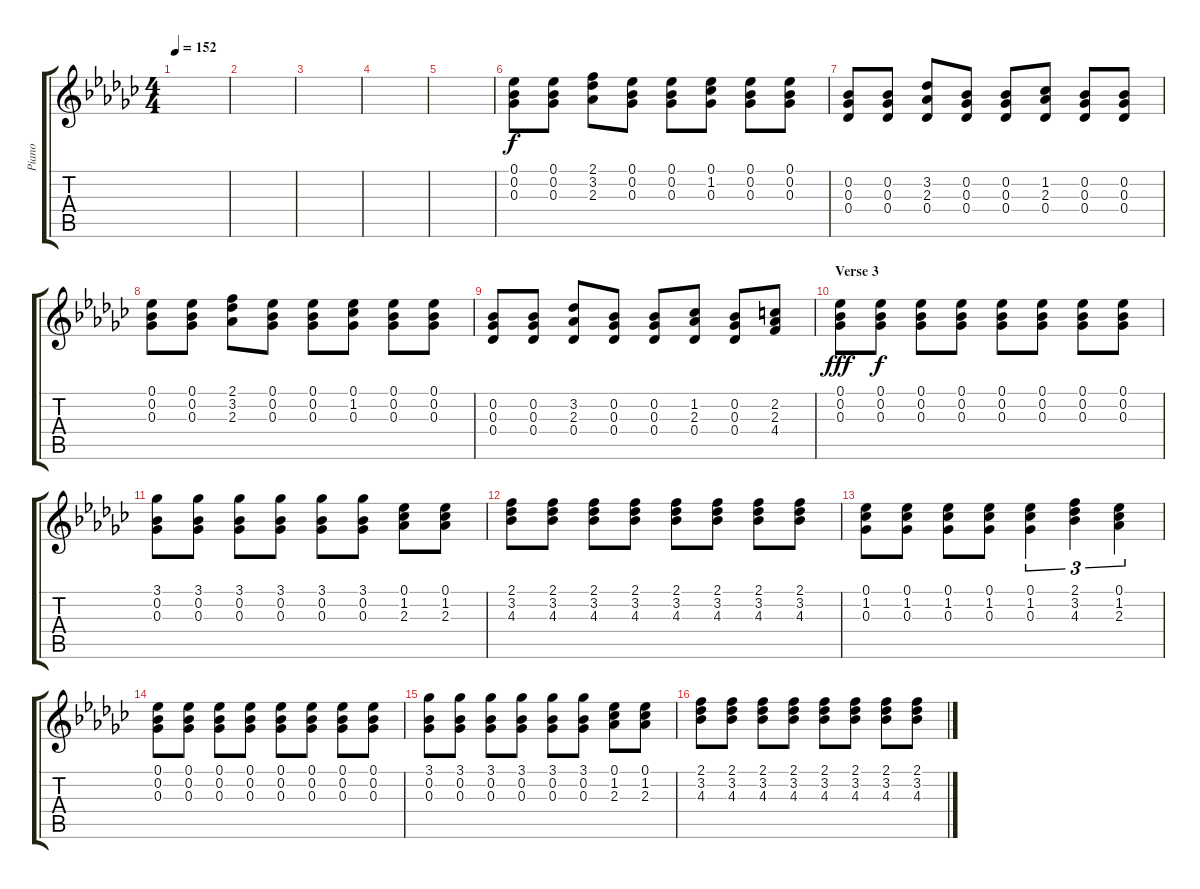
\track ("Piano" "Piano") {instrument brightacousticpiano}
\staff {score tabs}
\tuning (Eb5 Bb4 Gb4 Db4 Ab3 Eb3) {hide}
\ts (4 4)
\tempo 152
\clef g2
\ks gb
|
|
|
|
|
(0.1 0.2 0.3).8 (0.1 0.2 0.3).8 (2.1 3.2 2.3).8 (0.1 0.2 0.3).8 (0.1 0.2 0.3).8 (0.1 1.2 0.3).8 (0.1 0.2 0.3).8 (0.1 0.2 0.3).8 |
(0.2 0.3 0.4).8 (0.2 0.3 0.4).8 (3.2 2.3 0.4).8 (0.2 0.3 0.4).8 (0.2 0.3 0.4).8 (1.2 2.3 0.4).8 (0.2 0.3 0.4).8 (0.2 0.3 0.4).8 |
(0.1 0.2 0.3).8 (0.1 0.2 0.3).8 (2.1 3.2 2.3).8 (0.1 0.2 0.3).8 (0.1 0.2 0.3).8 (0.1 1.2 0.3).8 (0.1 0.2 0.3).8 (0.1 0.2 0.3).8 |
(0.2 0.3 0.4).8 (0.2 0.3 0.4).8 (3.2 2.3 0.4).8 (0.2 0.3 0.4).8 (0.2 0.3 0.4).8 (1.2 2.3 0.4).8 (0.2 0.3 0.4).8 (2.2 2.3 4.4).8 |
\section ("" "Verse 3")
(0.1 0.2 0.3).8{dy fff} (0.1 0.2 0.3).8{dy f} (0.1 0.2 0.3).8 (0.1 0.2 0.3).8 (0.1 0.2 0.3).8 (0.1 0.2 0.3).8 (0.1 0.2 0.3).8 (0.1 0.2 0.3).8 |
(3.1 0.2 0.3).8 (3.1 0.2 0.3).8 (3.1 0.2 0.3).8 (3.1 0.2 0.3).8 (3.1 0.2 0.3).8 (3.1 0.2 0.3).8 (0.1 1.2 2.3).8 (0.1 1.2 2.3).8 |
(2.1 3.2 4.3).8 (2.1 3.2 4.3).8 (2.1 3.2 4.3).8 (2.1 3.2 4.3).8 (2.1 3.2 4.3).8 (2.1 3.2 4.3).8 (2.1 3.2 4.3).8 (2.1 3.2 4.3).8 |
(0.1 1.2 0.3).8 (0.1 1.2 0.3).8 (0.1 1.2 0.3).8 (0.1 1.2 0.3).8 (0.1 1.2 0.3).4{tu (3 2)} (2.1 3.2 4.3).4{tu (3 2)} (0.1 1.2 2.3).4{tu (3 2)} |
(0.1 0.2 0.3).8 (0.1 0.2 0.3).8 (0.1 0.2 0.3).8 (0.1 0.2 0.3).8 (0.1 0.2 0.3).8 (0.1 0.2 0.3).8 (0.1 0.2 0.3).8 (0.1 0.2 0.3).8 |
(3.1 0.2 0.3).8 (3.1 0.2 0.3).8 (3.1 0.2 0.3).8 (3.1 0.2 0.3).8 (3.1 0.2 0.3).8 (3.1 0.2 0.3).8 (0.1 1.2 2.3).8 (0.1 1.2 2.3).8 |
(2.1 3.2 4.3).8 (2.1 3.2 4.3).8 (2.1 3.2 4.3).8 (2.1 3.2 4.3).8 (2.1 3.2 4.3).8 (2.1 3.2 4.3).8 (2.1 3.2 4.3).8 (2.1 3.2 4.3).8
